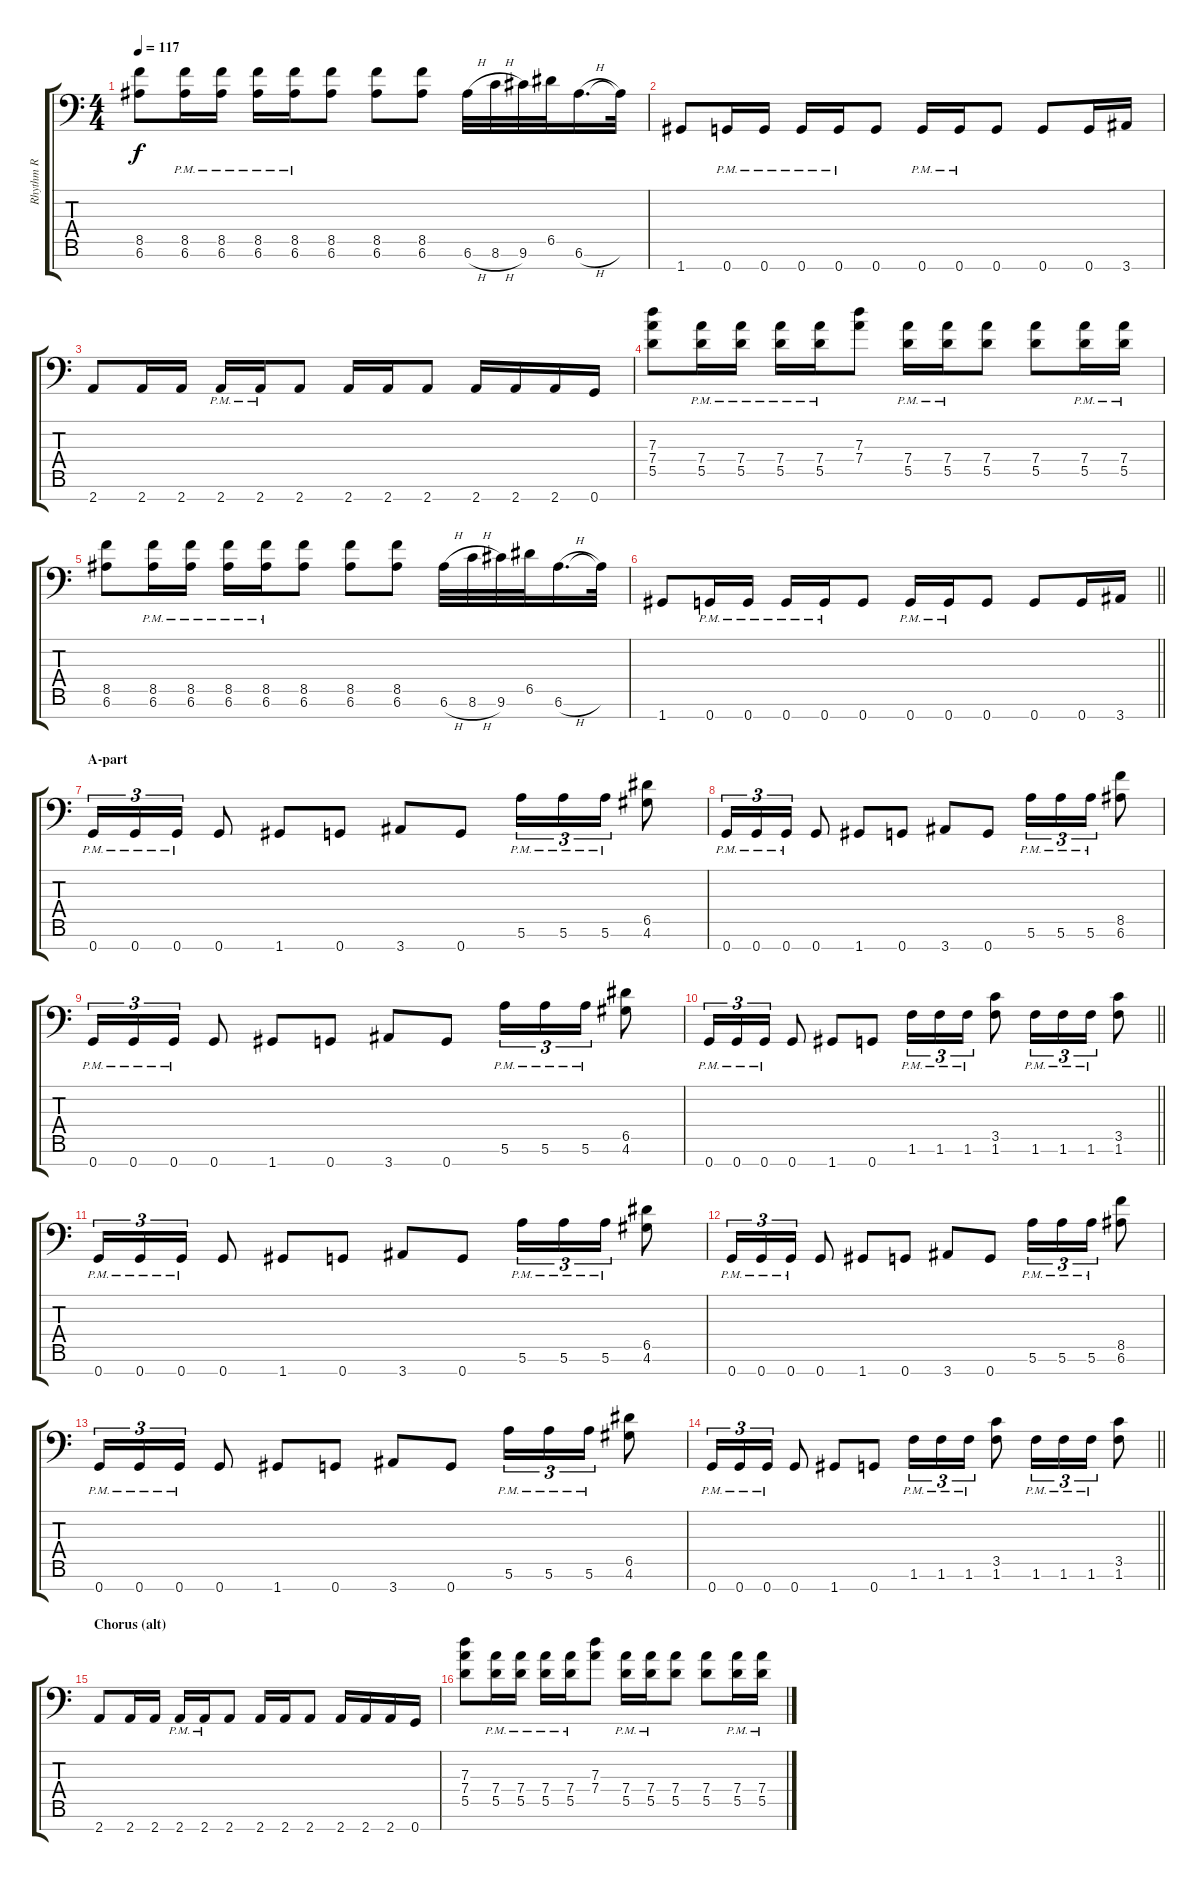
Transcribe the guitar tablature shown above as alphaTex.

\track ("Rhythm R" "Rhythm R") {instrument overdrivenguitar}
\staff {score tabs}
\tuning (E4 B3 G3 D3 A2 E2 G1) {hide}
\ts (4 4)
\tempo 117
\clef f4
\ks c
(8.5 6.6).8{dy f} (8.5{pm} 6.6{pm}).16 (8.5{pm} 6.6{pm}).16 (8.5{pm} 6.6{pm}).16 (8.5{pm} 6.6{pm}).16 (8.5 6.6).8 (8.5 6.6).8 (8.5 6.6).8 6.6{h}.32 8.6{h}.32 9.6.32 6.5.32 6.6{h}.16{d} 6.6{t}.32 |
1.7.8 0.7{pm}.16 0.7{pm}.16 0.7{pm}.16 0.7{pm}.16 0.7.8 0.7{pm}.16 0.7{pm}.16 0.7.8 0.7.8 0.7.16 3.7.16 |
2.7.8 2.7.16 2.7.16 2.7{pm}.16 2.7{pm}.16 2.7.8 2.7.16 2.7.16 2.7.8 2.7.16 2.7.16 2.7.16 0.7.16 |
(7.3 7.4 5.5).8 (7.4{pm} 5.5{pm}).16 (7.4{pm} 5.5{pm}).16 (7.4{pm} 5.5{pm}).16 (7.4{pm} 5.5{pm}).16 (7.3 7.4).8 (7.4{pm} 5.5{pm}).16 (7.4{pm} 5.5{pm}).16 (7.4 5.5).8 (7.4 5.5).8 (7.4{pm} 5.5{pm}).16 (7.4{pm} 5.5{pm}).16 |
(8.5 6.6).8 (8.5{pm} 6.6{pm}).16 (8.5{pm} 6.6{pm}).16 (8.5{pm} 6.6{pm}).16 (8.5{pm} 6.6{pm}).16 (8.5 6.6).8 (8.5 6.6).8 (8.5 6.6).8 6.6{h}.32 8.6{h}.32 9.6.32 6.5.32 6.6{h}.16{d} 6.6{t}.32 |
\barLineRight lightlight
1.7.8 0.7{pm}.16 0.7{pm}.16 0.7{pm}.16 0.7{pm}.16 0.7.8 0.7{pm}.16 0.7{pm}.16 0.7.8 0.7.8 0.7.16 3.7.16 |
\section ("" "A-part")
0.7{pm}.16{tu (3 2)} 0.7{pm}.16{tu (3 2)} 0.7{pm}.16{tu (3 2)} 0.7.8 1.7.8 0.7.8 3.7.8 0.7.8 5.6{pm}.16{tu (3 2)} 5.6{pm}.16{tu (3 2)} 5.6{pm}.16{tu (3 2)} (6.5 4.6).8 |
0.7{pm}.16{tu (3 2)} 0.7{pm}.16{tu (3 2)} 0.7{pm}.16{tu (3 2)} 0.7.8 1.7.8 0.7.8 3.7.8 0.7.8 5.6{pm}.16{tu (3 2)} 5.6{pm}.16{tu (3 2)} 5.6{pm}.16{tu (3 2)} (8.5 6.6).8 |
0.7{pm}.16{tu (3 2)} 0.7{pm}.16{tu (3 2)} 0.7{pm}.16{tu (3 2)} 0.7.8 1.7.8 0.7.8 3.7.8 0.7.8 5.6{pm}.16{tu (3 2)} 5.6{pm}.16{tu (3 2)} 5.6{pm}.16{tu (3 2)} (6.5 4.6).8 |
\barLineRight lightlight
0.7{pm}.16{tu (3 2)} 0.7{pm}.16{tu (3 2)} 0.7{pm}.16{tu (3 2)} 0.7.8 1.7.8 0.7.8 1.6{pm}.16{tu (3 2)} 1.6{pm}.16{tu (3 2)} 1.6{pm}.16{tu (3 2)} (3.5 1.6).8 1.6{pm}.16{tu (3 2)} 1.6{pm}.16{tu (3 2)} 1.6{pm}.16{tu (3 2)} (3.5 1.6).8 |
0.7{pm}.16{tu (3 2)} 0.7{pm}.16{tu (3 2)} 0.7{pm}.16{tu (3 2)} 0.7.8 1.7.8 0.7.8 3.7.8 0.7.8 5.6{pm}.16{tu (3 2)} 5.6{pm}.16{tu (3 2)} 5.6{pm}.16{tu (3 2)} (6.5 4.6).8 |
0.7{pm}.16{tu (3 2)} 0.7{pm}.16{tu (3 2)} 0.7{pm}.16{tu (3 2)} 0.7.8 1.7.8 0.7.8 3.7.8 0.7.8 5.6{pm}.16{tu (3 2)} 5.6{pm}.16{tu (3 2)} 5.6{pm}.16{tu (3 2)} (8.5 6.6).8 |
0.7{pm}.16{tu (3 2)} 0.7{pm}.16{tu (3 2)} 0.7{pm}.16{tu (3 2)} 0.7.8 1.7.8 0.7.8 3.7.8 0.7.8 5.6{pm}.16{tu (3 2)} 5.6{pm}.16{tu (3 2)} 5.6{pm}.16{tu (3 2)} (6.5 4.6).8 |
\barLineRight lightlight
0.7{pm}.16{tu (3 2)} 0.7{pm}.16{tu (3 2)} 0.7{pm}.16{tu (3 2)} 0.7.8 1.7.8 0.7.8 1.6{pm}.16{tu (3 2)} 1.6{pm}.16{tu (3 2)} 1.6{pm}.16{tu (3 2)} (3.5 1.6).8 1.6{pm}.16{tu (3 2)} 1.6{pm}.16{tu (3 2)} 1.6{pm}.16{tu (3 2)} (3.5 1.6).8 |
\section ("" "Chorus (alt)")
2.7.8 2.7.16 2.7.16 2.7{pm}.16 2.7{pm}.16 2.7.8 2.7.16 2.7.16 2.7.8 2.7.16 2.7.16 2.7.16 0.7.16 |
(7.3 7.4 5.5).8 (7.4{pm} 5.5{pm}).16 (7.4{pm} 5.5{pm}).16 (7.4{pm} 5.5{pm}).16 (7.4{pm} 5.5{pm}).16 (7.3 7.4).8 (7.4{pm} 5.5{pm}).16 (7.4{pm} 5.5{pm}).16 (7.4 5.5).8 (7.4 5.5).8 (7.4{pm} 5.5{pm}).16 (7.4{pm} 5.5{pm}).16
